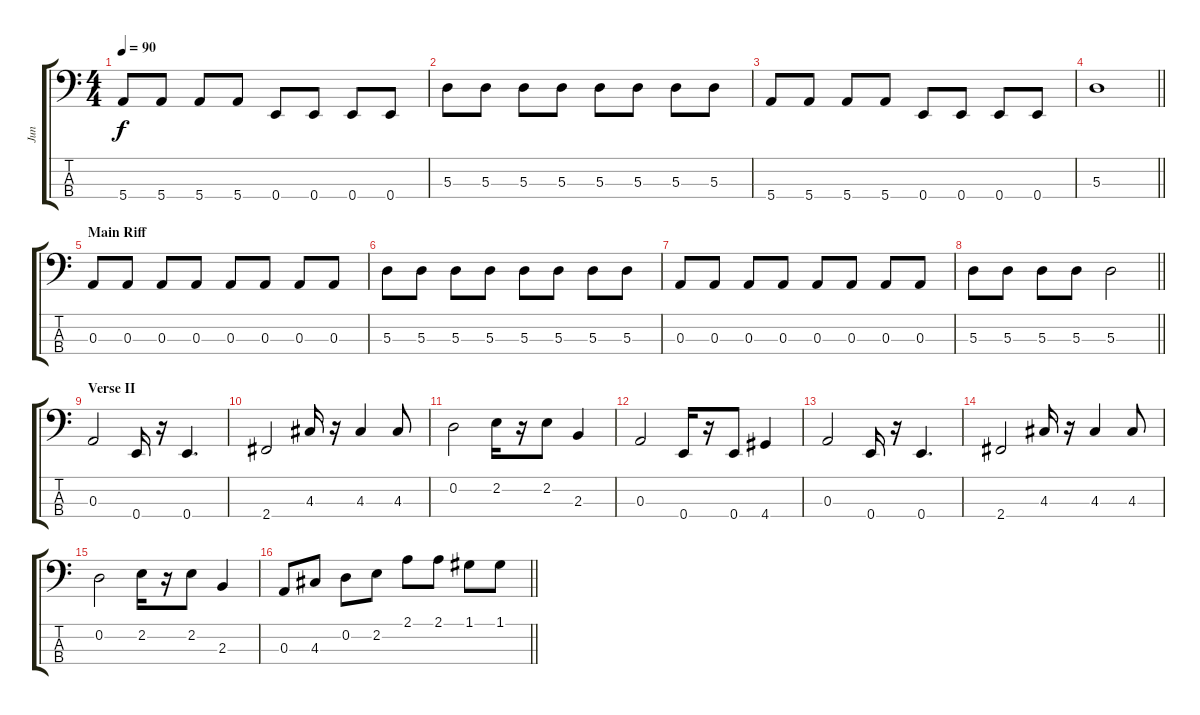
\track ("Jun" "Jun") {instrument electricbasspick}
\staff {score tabs}
\tuning (G2 D2 A1 E1) {hide}
\ts (4 4)
\tempo 90
\clef f4
\ks c
5.4.8{dy f} 5.4.8 5.4.8 5.4.8 0.4.8 0.4.8 0.4.8 0.4.8 |
5.3.8 5.3.8 5.3.8 5.3.8 5.3.8 5.3.8 5.3.8 5.3.8 |
5.4.8 5.4.8 5.4.8 5.4.8 0.4.8 0.4.8 0.4.8 0.4.8 |
\barLineRight lightlight
5.3.1 |
\section ("" "Main Riff")
0.3.8 0.3.8 0.3.8 0.3.8 0.3.8 0.3.8 0.3.8 0.3.8 |
5.3.8 5.3.8 5.3.8 5.3.8 5.3.8 5.3.8 5.3.8 5.3.8 |
0.3.8 0.3.8 0.3.8 0.3.8 0.3.8 0.3.8 0.3.8 0.3.8 |
\barLineRight lightlight
5.3.8 5.3.8 5.3.8 5.3.8 5.3.2 |
\section ("" "Verse II")
0.3.2 0.4.16 r.16 0.4.4{d} |
2.4.2 4.3.16 r.16 4.3.4 4.3.8 |
0.2.2 2.2.16 r.16 2.2.8 2.3.4 |
0.3.2 0.4.16 r.16 0.4.8 4.4.4 |
0.3.2 0.4.16 r.16 0.4.4{d} |
2.4.2 4.3.16 r.16 4.3.4 4.3.8 |
0.2.2 2.2.16 r.16 2.2.8 2.3.4 |
\barLineRight lightlight
0.3.8 4.3.8 0.2.8 2.2.8 2.1.8 2.1.8 1.1.8 1.1.8
